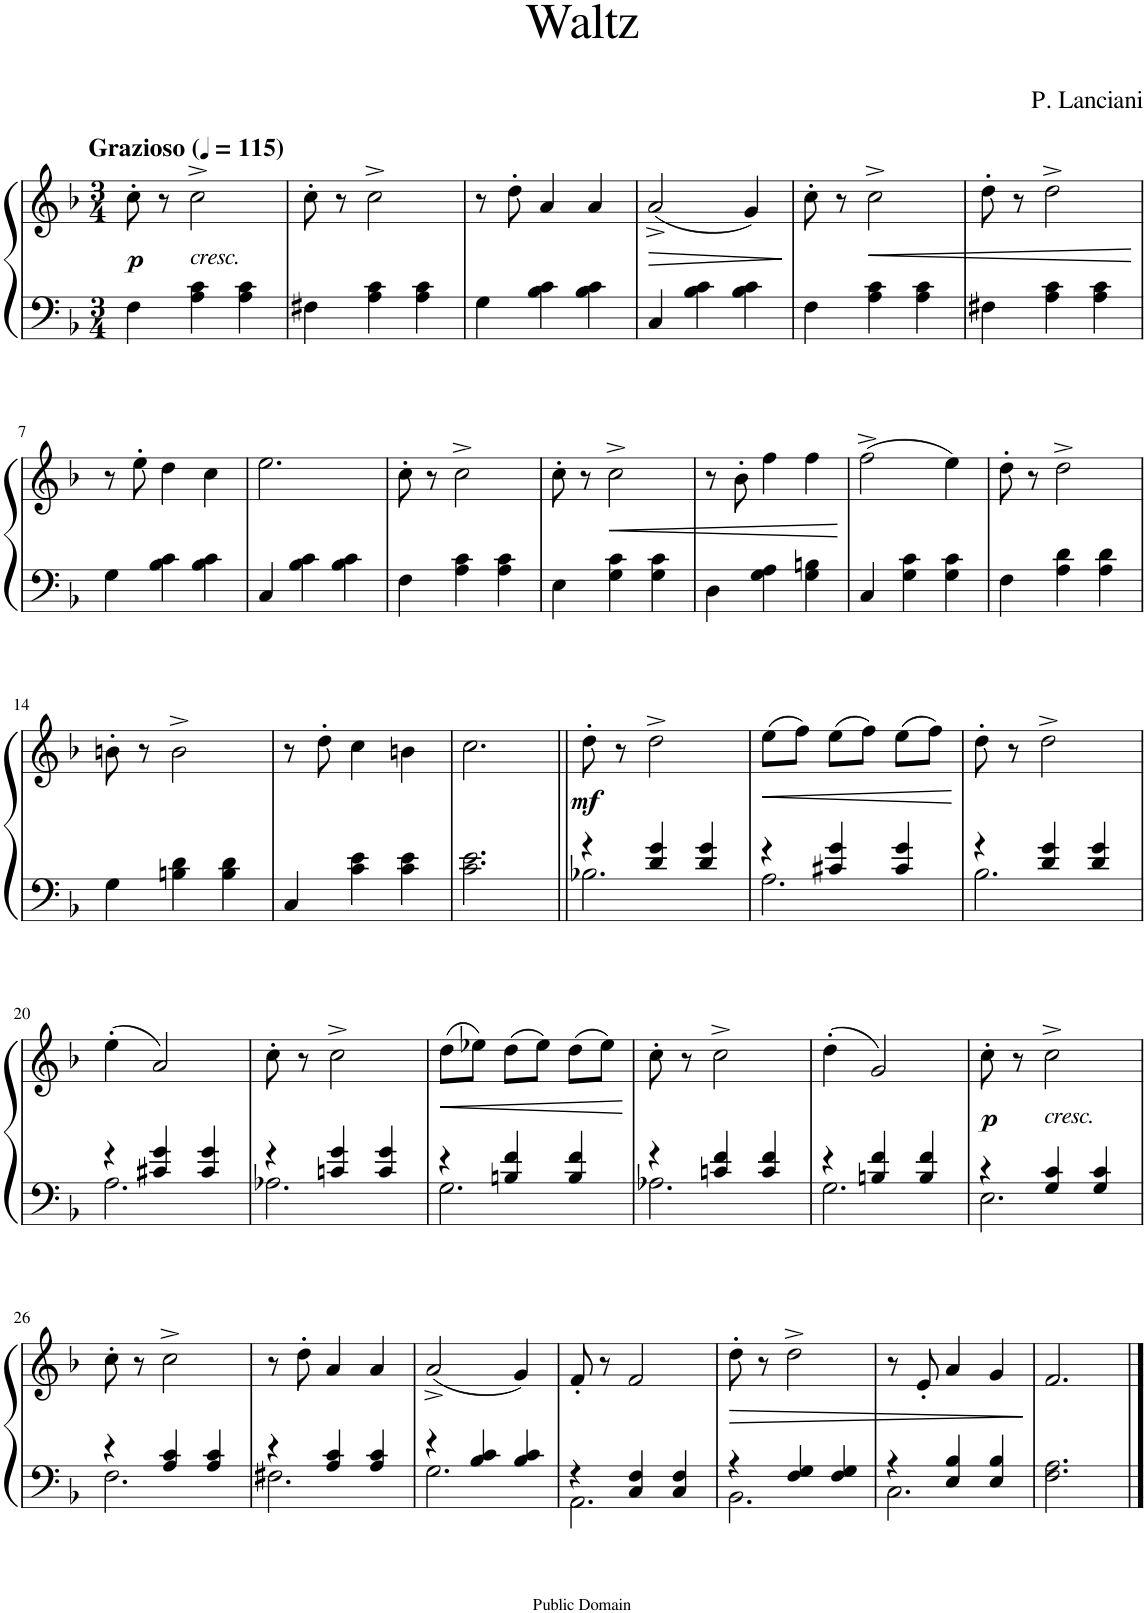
**kern	**kern	**dynam
*part1	*part1	*part1
*staff2	*staff1	*staff1/2
*I"Piano	*	*
*I'Pno.	*	*
*clefF4	*clefG2	*
*k[b-]	*k[b-]	*
*M3/4	*M3/4	*
*MM115	*MM115	*
=1	=1	=1
!	!LO:TX:a:B:t=Grazioso	!
!	!	!LO:DY:b
4F\	8cc'\	p
.	8r	.
!	!LO:TX:b:i:t=cresc.	!
4A\ 4c\	2cc^\	.
4A\ 4c\	.	.
=2	=2	=2
4F#X\	8cc'\	.
.	8r	.
4A\ 4c\	2cc^\	.
4A\ 4c\	.	.
=3	=3	=3
4G\	8r	.
.	8dd'\	.
4B-\ 4c\	4a/	.
4B-\ 4c\	4a/	.
=4	=4	=4
!	!	!LO:HP:b
4C/	(2a^/	>
4B-\ 4c\	.	.
4B-\ 4c\	4g/)	.
.	.	]
=5	=5	=5
4F\	8cc'\	.
.	8r	.
!	!	!LO:HP:b
4A\ 4c\	2cc^\	<
4A\ 4c\	.	.
=6	=6	=6
4F#X\	8dd'\	.
.	8r	.
4A\ 4c\	2dd^\	.
4A\ 4c\	.	.
.	.	[
!!LO:LB:g=z
=7	=7	=7
4G\	8r	.
.	8ee'\	.
4B-\ 4c\	4dd\	.
4B-\ 4c\	4cc\	.
=8	=8	=8
4C/	2.ee\	.
4B-\ 4c\	.	.
4B-\ 4c\	.	.
=9	=9	=9
4F\	8cc'\	.
.	8r	.
4A\ 4c\	2cc^\	.
4A\ 4c\	.	.
=10	=10	=10
4E\	8cc'\	.
.	8r	.
!	!	!LO:HP:b
4G\ 4c\	2cc^\	<
4G\ 4c\	.	.
=11	=11	=11
4D\	8r	.
.	8b-'\	.
4G\ 4A\	4ff\	.
4G\ 4Bn\	4ff\	.
.	.	[
=12	=12	=12
4C/	(2ff^\	.
4G\ 4c\	.	.
4G\ 4c\	4ee\)	.
=13	=13	=13
4F\	8dd'\	.
.	8r	.
4A\ 4d\	2dd^\	.
4A\ 4d\	.	.
!!LO:LB:g=z
=14	=14	=14
4G\	8bn'\	.
.	8r	.
4Bn\ 4d\	2b^\	.
4B\ 4d\	.	.
=15	=15	=15
4C/	8r	.
.	8dd'\	.
4c\ 4e\	4cc\	.
4c\ 4e\	4bn\	.
=16	=16	=16
2.c\ 2.e\	2.cc\	.
=17||	=17||	=17||
*^	*	*
!	!	!	!LO:DY:b
4r	2.B-X\	8dd'\	mf
.	.	8r	.
4d/ 4g/	.	2dd^\	.
4d/ 4g/	.	.	.
=18	=18	=18	=18
!	!	!	!LO:HP:b
4r	2.A\	(8ee\L	<
.	.	8ff\J)	.
4c#X/ 4g/	.	(8ee\L	.
.	.	8ff\J)	.
4c#/ 4g/	.	(8ee\L	.
.	.	8ff\J)	.
*v	*v	*	*
.	.	[
=19	=19	=19
*^	*	*
4r	2.B-\	8dd'\	.
.	.	8r	.
4d/ 4g/	.	2dd^\	.
4d/ 4g/	.	.	.
!!LO:LB:g=z
=20	=20	=20	=20
4r	2.A\	(4ee'\	.
4c#X/ 4g/	.	2a/)	.
4c#/ 4g/	.	.	.
=21	=21	=21	=21
4r	2.A-X\	8cc'\	.
.	.	8r	.
4cn/ 4g/	.	2cc^\	.
4c/ 4g/	.	.	.
=22	=22	=22	=22
!	!	!	!LO:HP:b
4r	2.G\	(8dd\L	<
.	.	8ee-X\J)	.
4Bn/ 4f/	.	(8dd\L	.
.	.	8ee-\J)	.
4B/ 4f/	.	(8dd\L	.
.	.	8ee-\J)	.
*v	*v	*	*
.	.	[
=23	=23	=23
*^	*	*
4r	2.A-X\	8cc'\	.
.	.	8r	.
4cn/ 4f/	.	2cc^\	.
4c/ 4f/	.	.	.
=24	=24	=24	=24
4r	2.G\	(4dd'\	.
4Bn/ 4f/	.	2g/)	.
4B/ 4f/	.	.	.
=25	=25	=25	=25
!	!	!	!LO:DY:b
4r	2.E\	8cc'\	p
.	.	8r	.
!	!	!LO:TX:b:i:t=cresc.	!
4G/ 4c/	.	2cc^\	.
4G/ 4c/	.	.	.
!!LO:LB:g=z
=26	=26	=26	=26
4r	2.F\	8cc'\	.
.	.	8r	.
4A/ 4c/	.	2cc^\	.
4A/ 4c/	.	.	.
=27	=27	=27	=27
4r	2.F#X\	8r	.
.	.	8dd'\	.
4A/ 4c/	.	4a/	.
4A/ 4c/	.	4a/	.
=28	=28	=28	=28
4r	2.G\	(2a^/	.
4B-/ 4c/	.	.	.
4B-/ 4c/	.	4g/)	.
=29	=29	=29	=29
4r	2.AA\	8f'/	.
.	.	8r	.
4C/ 4F/	.	2f/	.
4C/ 4F/	.	.	.
=30	=30	=30	=30
!	!	!	!LO:HP:b
4r	2.BB-\	8dd'\	>
.	.	8r	.
4F/ 4G/	.	2dd^\	.
4F/ 4G/	.	.	.
=31	=31	=31	=31
4r	2.C\	8r	.
.	.	8e'/	.
4E/ 4B-/	.	4a/	.
4E/ 4B-/	.	4g/	.
*v	*v	*	*
.	.	]
=32	=32	=32
2.F\ 2.A\	2.f/	.
==	==	==
*-	*-	*-
